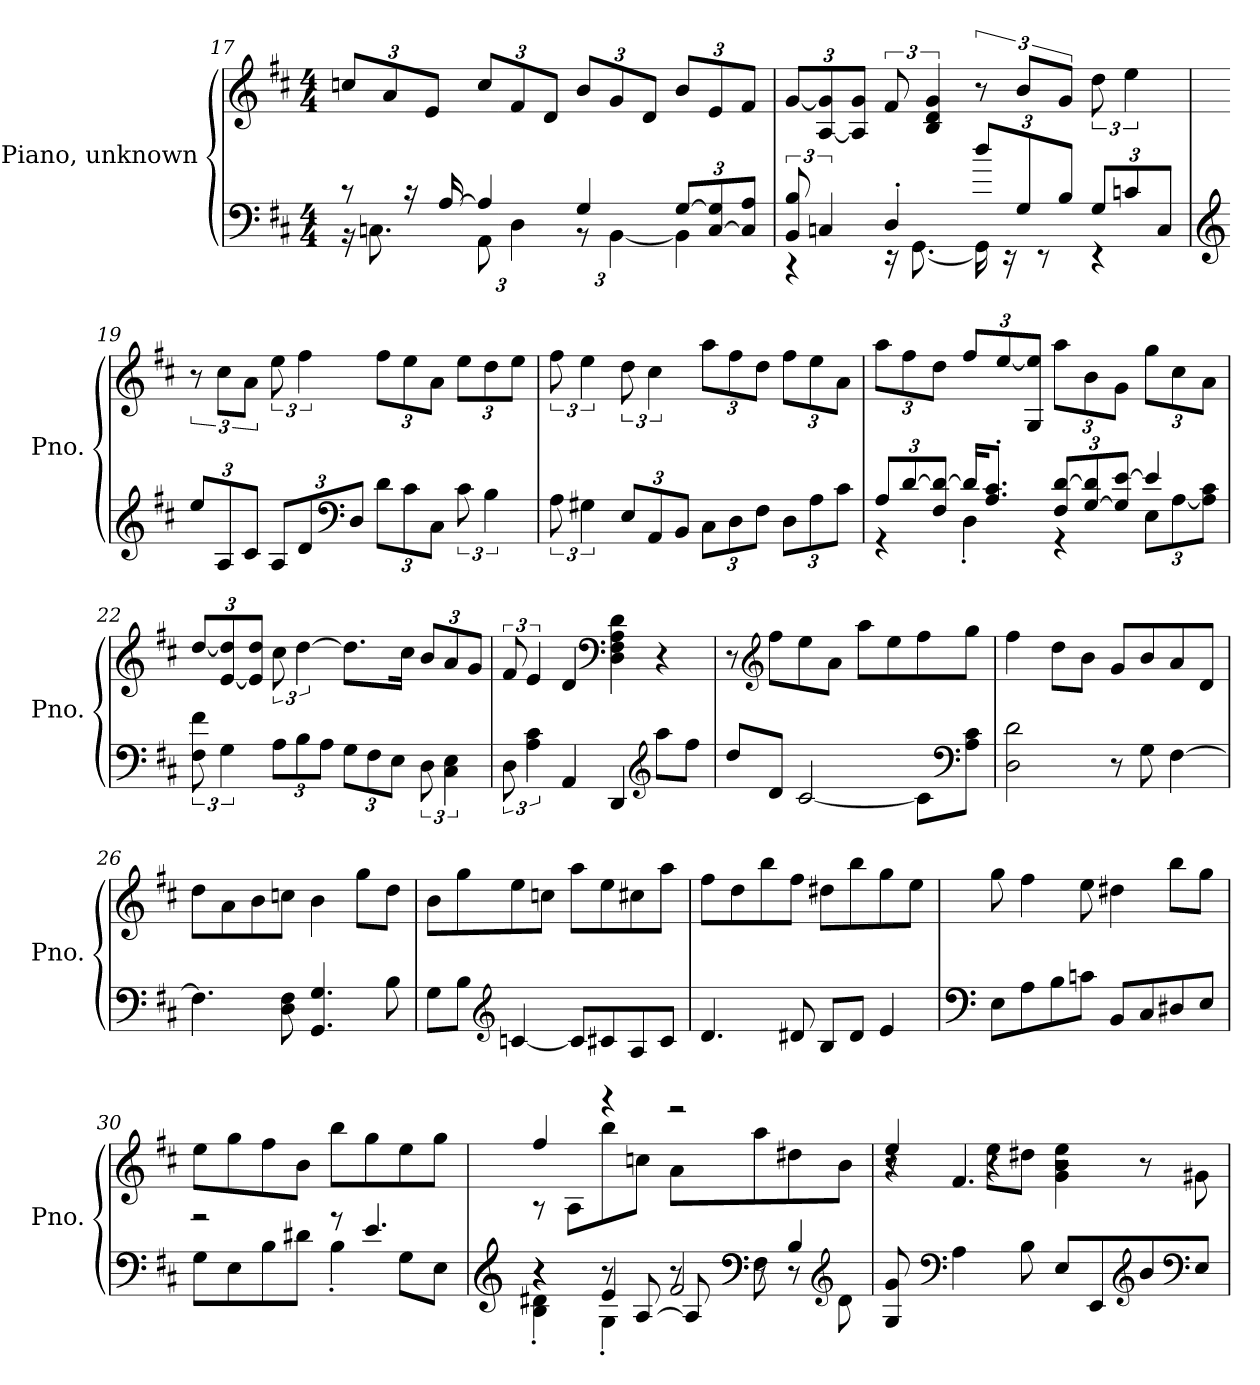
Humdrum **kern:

**kern	**kern
*part1	*part1
*staff2	*staff1
*I"Piano, unknown	*
*I'Pno.	*
*clefF4	*clefG2
*k[f#c#]	*k[f#c#]
*M4/4	*M4/4
=17	=17
*^	*
*	*	*Xbrackettup
8r	16r	12ccn/L
.	8.Cn\	.
.	.	12a/
16r	.	.
.	.	12e/J
[16A/	.	.
4A/]	12AA\	12cc/L
.	6D\	12f#/
.	.	12d/J
4G/	12r	12b/L
.	[6BB\	12g/
.	.	12d/J
*Xbrackettup	*	*
[12G/L	4BB\]	12b/L
[12C/ 12G/]	.	12e/
12C/] 12A/J	.	12f#/J
!!LO:LB:g=z
=18	=18	=18
*brackettup	*	*
12BB/ 12B/	4r	[12g/L
6Cn/	.	[12A/ 12g/]
.	.	12A/] 12g/J
*	*	*brackettup
4D'/	16r	12f#/
.	[8.GG\	.
.	.	6B/ 6d/ 6g/
*Xbrackettup	*	*
12dd/L	16GG\]	12r
.	16r	.
12G/	.	12b/L
.	8r	.
12B/J	.	12g/J
12G/L	4r	12dd\
12cn/	.	6ee\
12C/J	.	.
*v	*v	*
=19	=19
*clefG2	*
12ee/L	12r
12A/	12cc#\L
12c#/J	12a\J
12A/L	12ee\
12d/	6ff#\
*clefF4	*
12D/J	.
*	*Xbrackettup
12d\L	12ff#\L
12c#\	12ee\
12C#\J	12a\J
*brackettup	*
12c#\	12ee\L
6B\	12dd\
.	12ee\J
=20	=20
*	*brackettup
12A\	12ff#\
6G#X\	6ee\
*Xbrackettup	*
12E/L	12dd\
12AA/	6cc#\
12BB/J	.
*	*Xbrackettup
12C#\L	12aa\L
12D\	12ff#\
12F#\J	12dd\J
12D\L	12ff#\L
12A\	12ee\
12c#\J	12a\J
!!LO:PB:g=z
=21	=21
*^	*
12A/L	4r	12aa\L
[12d/	.	12ff#\
12F#/ 12d/_J	.	12dd\J
16d/KL]	4D'\	12ff#/L
8.A/' 8.c#/'J	.	.
.	.	[12ee/
.	.	12G/ 12ee/]J
12F#/ [12d/L	4r	12aa\L
[12G/ 12d/]	.	12b\
12G/] [12e/J	.	12g\J
4e/]	12E\L	12gg\L
.	[12A\	12cc#\
.	12A\] 12c#\J	12a\J
*v	*v	*
=22	=22
*brackettup	*
12F#\ 12f#\	[12dd/L
6G\	[12e/ 12dd/]
.	12e/] 12dd/J
*Xbrackettup	*brackettup
12A\L	12cc#\
12B\	[6dd\
12A\J	.
12G\L	8.dd\L]
12F#\	.
12E\J	.
.	16cc#\Jk
*brackettup	*Xbrackettup
12D\	12b/L
6C#\ 6E\	12a/
.	12g/J
=23	=23
*	*brackettup
12D\	12f#/
6A\ 6c#\	6e/
4AA/	4d/
*	*clefF4
4DD/	4D\ 4F#\ 4A\ 4d\
*clefG2	*
8aa\L	4r
8ff#\J	.
!!LO:LB:g=z
=24	=24
8dd/L	8r
*	*clefG2
8d/J	8ff#\L
[2c#/	8ee\
.	8a\J
.	8aa\L
.	8ee\
8c#\L]	8ff#\
*clefF4	*
8A\ 8c#\J	8gg\J
=25	=25
2D\ 2d\	4ff#\
.	8dd\L
.	8b\J
8r	8g/L
8G\	8b/
[4F#\	8a/
.	8d/J
=26	=26
4.F#\]	8dd\L
.	8a\
.	8b\
8D\ 8F#\	8ccn\J
4.GG/ 4.G/	4b\
.	8gg\L
8B\	8dd\J
=27	=27
8G\L	8b\L
8B\J	8gg\
*clefG2	*
[4cn/	8ee\
.	8ccn\J
8c/L]	8aa\L
8c#X/	8ee\
8A/	8cc#X\
8c#/J	8aa\J
!!LO:LB:g=z
=28	=28
4.d/	8ff#\L
.	8dd\
.	8bb\
8d#X/	8ff#\J
8B/L	8dd#X\L
8d#/J	8bb\
4e/	8gg\
.	8ee\J
=29	=29
*clefF4	*
8E\L	8gg\
8A\	4ff#\
8B\	.
8cn\J	8ee\
8BB/L	4dd#X\
8C#/	.
8D#X/	8bb\L
8E/J	8gg\J
=30	=30
*^	*
2r	8G\L	8ee\L
.	8E\	8gg\
.	8B\	8ff#\
.	8d#X\J	8b\J
8r	4B'\	8bb\L
4.e/	.	8gg\
.	8G\L	8ee\
.	8E\J	8gg\J
*v	*v	*
!!LO:LB:g=z
=31	=31
*clefG2	*
*^	*^
*	*^	*	*
4r	4B\' 4d#X\'	4r	4ff#/	8r
.	.	.	.	8A\L
4e/	4G'\	8r	4r	8bb\
.	.	[8A/	.	8ccn\J
2f#/	8r	8A/]	2r	8a\L
*clefF4	*	*	*	*
.	8F#\	8r	.	8aa\
.	8r	4B/	.	8dd#X\
*clefG2	*	*	*	*
.	8d#\	.	.	8b\J
*v	*v	*v	*	*
=32	=32	=32
*	*	*^
8G/ 8g/	4ee/	4r	8r
*clefF4	*	*	*
4A\	.	.	4.f#/
.	4r	8ee\L	.
8B\	.	8dd#X\J	.
8E/L	2r	4g\ 4b\ 4ee\	2r
8EE/	.	.	.
*clefG2	*	*	*
8b/	.	8r	.
*clefF4	*	*	*
8E/J	.	8g#X\	.
*	*v	*v	*v
=	=
*-	*-
